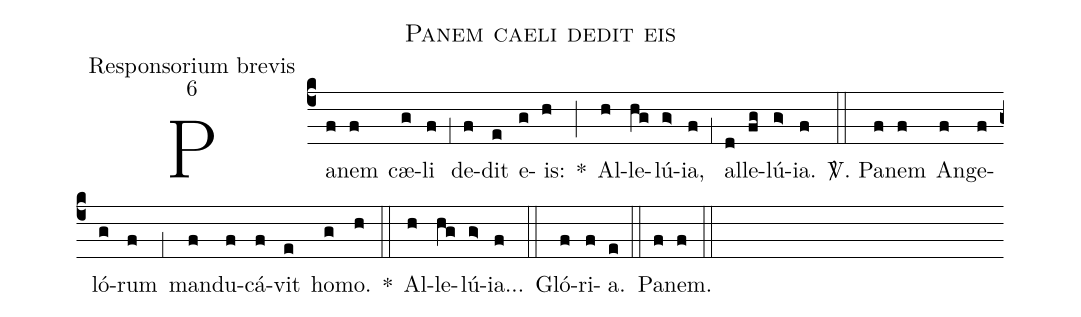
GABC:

name:Panem caeli dedit eis;
office-part:Responsorium brevis;
mode:6;
%%
(c4) Pa(f)nem(f) cæ(g)li(f) (,1) de(f)dit(e) e(g)is:(h) *(;) Al(h)le(hg)lú(g>)ia,(f) (,1) al(d)le(fg)lú(g>)ia.(f) (::)

<sp>V/</sp>. Pa(f)nem(f) An(f)ge(f)ló(g)rum(f) (,1) man(f)du(f)cá(f)vit(e) ho(g)mo.(h) *(::) Al(h)le(hg)lú(g>)ia...(f) (::)

Gló(f)ri(f)a.(e) (::)
Pa(f)nem.(f) (::)
